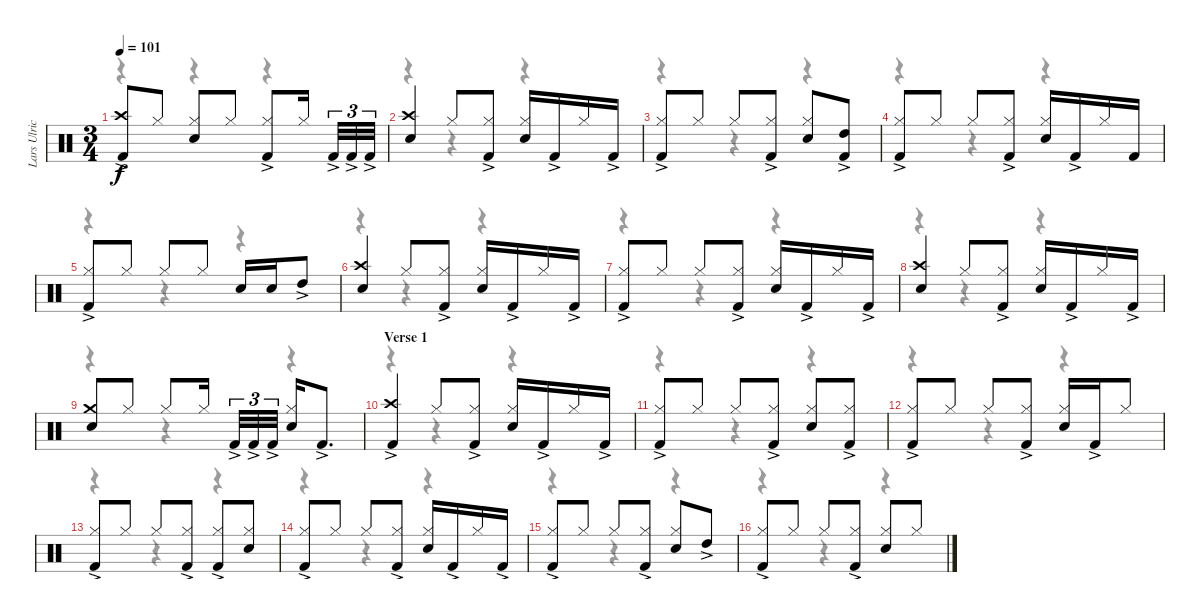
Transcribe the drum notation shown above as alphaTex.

\track ("Lars Ulrich (Drums)" "Lars Ulric") {instrument percussion}
\staff {score}
\articulation defaults
\voice
\ts (3 4)
\tempo 101
\clef neutral
\ks c
("Crash high (hit)" "Kick (hit) 2"{ac}).8{dy f} "Hi-Hat (closed)".8 ("Hi-Hat (closed)" "Snare (hit) 2").8 "Hi-Hat (closed)".8 ("Hi-Hat (closed)" "Kick (hit) 2"{ac}).8 "Hi-Hat (closed)".16 "Kick (hit) 2"{ac}.32{tu (3 2)} "Kick (hit) 2"{ac}.32{tu (3 2)} "Kick (hit) 2"{ac}.32{tu (3 2)} |
("Crash high (hit)" "Snare (hit) 2").4 "Hi-Hat (closed)".8 ("Hi-Hat (closed)" "Kick (hit) 2"{ac}).8 ("Hi-Hat (closed)" "Snare (hit) 2").16 "Kick (hit) 2"{ac}.16 "Hi-Hat (closed)".16 "Kick (hit) 2"{ac}.16 |
("Hi-Hat (closed)" "Kick (hit) 2"{ac}).8 "Hi-Hat (closed)".8 "Hi-Hat (closed)".8 ("Hi-Hat (closed)" "Kick (hit) 2"{ac}).8 ("Hi-Hat (closed)" "Snare (hit) 2").8 ("High Tom (hit)"{ac} "Kick (hit) 2"{ac}).8 |
("Hi-Hat (closed)" "Kick (hit) 2"{ac}).8 "Hi-Hat (closed)".8 "Hi-Hat (closed)".8 ("Hi-Hat (closed)" "Kick (hit) 2"{ac}).8 ("Hi-Hat (closed)" "Snare (hit) 2").16 "Kick (hit) 2"{ac}.16 "Hi-Hat (closed)".16 "Kick (hit) 2".16 |
("Hi-Hat (closed)" "Kick (hit) 2"{ac}).8 "Hi-Hat (closed)".8 "Hi-Hat (closed)".8 "Hi-Hat (closed)".8 "Snare (hit) 2".16 "Snare (hit) 2".16 "High Tom (hit)"{ac}.8 |
("Crash high (hit)" "Snare (hit) 2").4 "Hi-Hat (closed)".8 ("Hi-Hat (closed)" "Kick (hit) 2"{ac}).8 ("Hi-Hat (closed)" "Snare (hit) 2").16 "Kick (hit) 2"{ac}.16 "Hi-Hat (closed)".16 "Kick (hit) 2"{ac}.16 |
("Hi-Hat (closed)" "Kick (hit) 2"{ac}).8 "Hi-Hat (closed)".8 "Hi-Hat (closed)".8 ("Hi-Hat (closed)" "Kick (hit) 2"{ac}).8 ("Hi-Hat (closed)" "Snare (hit) 2").16 "Kick (hit) 2"{ac}.16 "Hi-Hat (closed)".16 "Kick (hit) 2"{ac}.16 |
("Crash high (hit)" "Snare (hit) 2").4 "Hi-Hat (closed)".8 ("Hi-Hat (closed)" "Kick (hit) 2"{ac}).8 ("Hi-Hat (closed)" "Snare (hit) 2").16 "Kick (hit) 2"{ac}.16 "Hi-Hat (closed)".16 "Kick (hit) 2"{ac}.16 |
("Crash medium (hit)" "Snare (hit) 2").8 "Hi-Hat (closed)".8 "Hi-Hat (closed)".8 "Hi-Hat (closed)".16 "Kick (hit) 2"{ac}.32{tu (3 2)} "Kick (hit) 2"{ac}.32{tu (3 2)} "Kick (hit) 2"{ac}.32{tu (3 2)} ("Hi-Hat (closed)" "Snare (hit) 2").16 "Kick (hit) 2"{ac}.8{d} |
\section ("" "Verse 1")
("Crash high (hit)" "Kick (hit) 2"{ac}).4 "Hi-Hat (closed)".8 ("Hi-Hat (closed)" "Kick (hit) 2"{ac}).8 ("Hi-Hat (closed)" "Snare (hit) 2").16 "Kick (hit) 2"{ac}.16 "Hi-Hat (closed)".16 "Kick (hit) 2"{ac}.16 |
("Hi-Hat (closed)" "Kick (hit) 2"{ac}).8 "Hi-Hat (closed)".8 "Hi-Hat (closed)".8 ("Hi-Hat (closed)" "Kick (hit) 2"{ac}).8 ("Hi-Hat (closed)" "Snare (hit) 2").8 ("Hi-Hat (closed)" "Kick (hit) 2"{ac}).8 |
("Hi-Hat (closed)" "Kick (hit) 2"{ac}).8 "Hi-Hat (closed)".8 "Hi-Hat (closed)".8 ("Hi-Hat (closed)" "Kick (hit) 2"{ac}).8 ("Hi-Hat (closed)" "Snare (hit) 2").16 "Kick (hit) 2"{ac}.16 "Hi-Hat (closed)".8 |
("Hi-Hat (closed)" "Kick (hit) 2"{ac}).8 "Hi-Hat (closed)".8 "Hi-Hat (closed)".8 ("Hi-Hat (closed)" "Kick (hit) 2"{ac}).8 ("Hi-Hat (closed)" "Kick (hit) 2"{ac}).8 ("Hi-Hat (closed)" "Snare (hit) 2").8 |
("Hi-Hat (closed)" "Kick (hit) 2"{ac}).8 "Hi-Hat (closed)".8 "Hi-Hat (closed)".8 ("Hi-Hat (closed)" "Kick (hit) 2"{ac}).8 ("Hi-Hat (closed)" "Snare (hit) 2").16 "Kick (hit) 2"{ac}.16 "Hi-Hat (closed)".16 "Kick (hit) 2"{ac}.16 |
("Hi-Hat (closed)" "Kick (hit) 2"{ac}).8 "Hi-Hat (closed)".8 "Hi-Hat (closed)".8 ("Hi-Hat (closed)" "Kick (hit) 2"{ac}).8 ("Hi-Hat (closed)" "Snare (hit) 2").8 "High Tom (hit)"{ac}.8 |
("Hi-Hat (closed)" "Kick (hit) 2"{ac}).8 "Hi-Hat (closed)".8 "Hi-Hat (closed)".8 ("Hi-Hat (closed)" "Kick (hit) 2"{ac}).8 ("Hi-Hat (closed)" "Snare (hit) 2").8 "Hi-Hat (closed)".8
\voice
\clef neutral
\ottava regular
\simile none
\ks c
r.4{dy f} r.4 r.4 |
r.4 r.4 r.4 |
r.4 r.4 r.4 |
r.4 r.4 r.4 |
r.4 r.4 r.4 |
r.4 r.4 r.4 |
r.4 r.4 r.4 |
r.4 r.4 r.4 |
r.4 r.4 r.4 |
r.4 r.4 r.4 |
r.4 r.4 r.4 |
r.4 r.4 r.4 |
r.4 r.4 r.4 |
r.4 r.4 r.4 |
r.4 r.4 r.4 |
r.4 r.4 r.4
